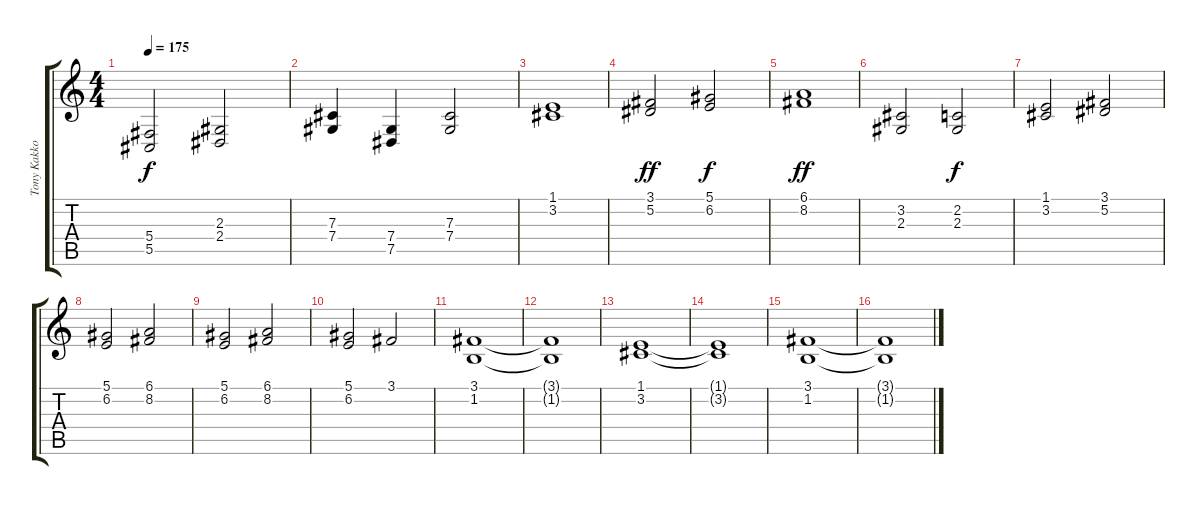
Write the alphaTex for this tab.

\track ("Tony Kakko" "Tony Kakko") {instrument choiraahs}
\staff {score tabs}
\tuning (Eb4 Bb3 Gb3 Db3 Ab2 Eb2) {hide}
\ts (4 4)
\tempo 175
\clef g2
\ks c
(5.4 5.5).2{dy f} (2.3 2.4).2 |
(7.3 7.4).4 (7.4 7.5).4 (7.3 7.4).2 |
(1.1 3.2).1 |
(3.1 5.2).2{dy ff} (5.1 6.2).2{dy f} |
(6.1 8.2).1{dy ff} |
(3.2 2.3).2 (2.2 2.3).2{dy f} |
(1.1 3.2).2 (3.1 5.2).2 |
(5.1 6.2).2 (6.1 8.2).2 |
(5.1 6.2).2 (6.1 8.2).2 |
(5.1 6.2).2 3.1.2 |
(3.1 1.2).1 |
(3.1{t} 1.2{t}).1 |
(1.1 3.2).1 |
(1.1{t} 3.2{t}).1 |
(3.1 1.2).1 |
(3.1{t} 1.2{t}).1
